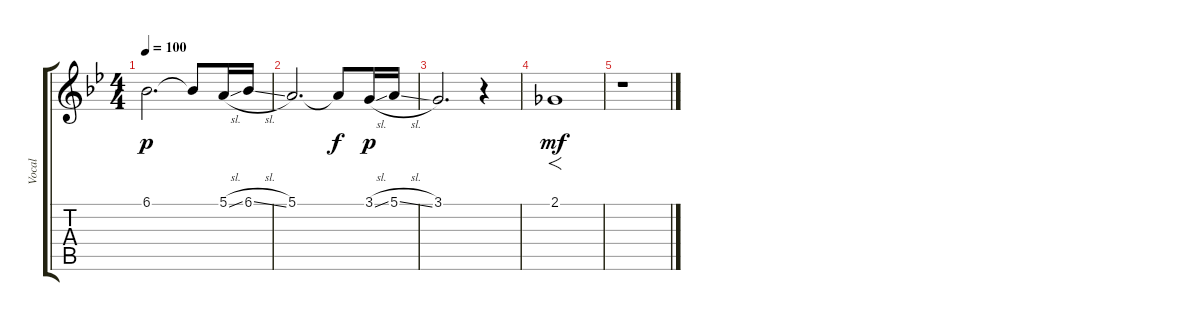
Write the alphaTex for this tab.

\track ("Vocal" "Vocal") {instrument flute}
\staff {score tabs}
\tuning (E4 B3 G3 D3 A2 E2) {hide}
\ts (4 4)
\section ("" "")
\tempo 100
\clef g2
\ks gminor
6.1.2{d dy p} 6.1{t}.8 5.1{sl}.16 6.1{sl}.16 |
5.1.2{d} 5.1{t}.8{dy f} 3.1{sl}.16{dy p} 5.1{sl}.16 |
3.1.2{d} r.4 |
2.1.1{f dy mf} |
r.1
